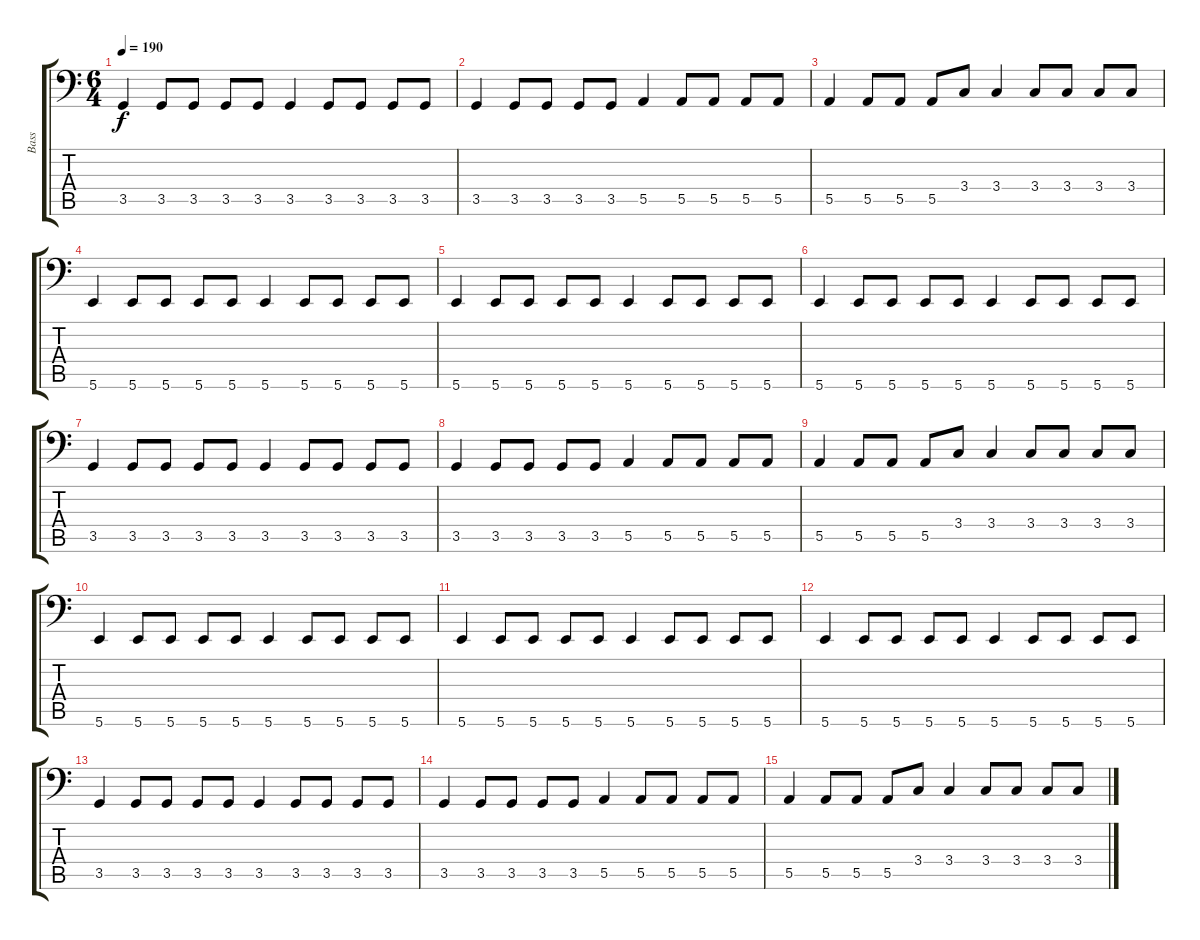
\track ("Bass" "Bass") {instrument electricbasspick}
\staff {score tabs}
\tuning (B2 G2 D2 A1 E1 B0) {hide}
\ts (6 4)
\tempo 190
\clef f4
\ks c
3.5.4{dy f} 3.5.8 3.5.8 3.5.8 3.5.8 3.5.4 3.5.8 3.5.8 3.5.8 3.5.8 |
3.5.4 3.5.8 3.5.8 3.5.8 3.5.8 5.5.4 5.5.8 5.5.8 5.5.8 5.5.8 |
5.5.4 5.5.8 5.5.8 5.5.8 3.4.8 3.4.4 3.4.8 3.4.8 3.4.8 3.4.8 |
5.6.4 5.6.8 5.6.8 5.6.8 5.6.8 5.6.4 5.6.8 5.6.8 5.6.8 5.6.8 |
5.6.4 5.6.8 5.6.8 5.6.8 5.6.8 5.6.4 5.6.8 5.6.8 5.6.8 5.6.8 |
5.6.4 5.6.8 5.6.8 5.6.8 5.6.8 5.6.4 5.6.8 5.6.8 5.6.8 5.6.8 |
3.5.4 3.5.8 3.5.8 3.5.8 3.5.8 3.5.4 3.5.8 3.5.8 3.5.8 3.5.8 |
3.5.4 3.5.8 3.5.8 3.5.8 3.5.8 5.5.4 5.5.8 5.5.8 5.5.8 5.5.8 |
5.5.4 5.5.8 5.5.8 5.5.8 3.4.8 3.4.4 3.4.8 3.4.8 3.4.8 3.4.8 |
5.6.4{volume 0} 5.6.8 5.6.8 5.6.8 5.6.8 5.6.4 5.6.8 5.6.8 5.6.8 5.6.8 |
5.6.4 5.6.8 5.6.8 5.6.8 5.6.8 5.6.4 5.6.8 5.6.8 5.6.8 5.6.8 |
5.6.4 5.6.8 5.6.8 5.6.8 5.6.8 5.6.4 5.6.8 5.6.8 5.6.8 5.6.8 |
3.5.4 3.5.8 3.5.8 3.5.8 3.5.8 3.5.4 3.5.8 3.5.8 3.5.8 3.5.8 |
3.5.4 3.5.8 3.5.8 3.5.8 3.5.8 5.5.4 5.5.8 5.5.8 5.5.8 5.5.8 |
5.5.4 5.5.8 5.5.8 5.5.8 3.4.8 3.4.4 3.4.8 3.4.8 3.4.8 3.4.8
